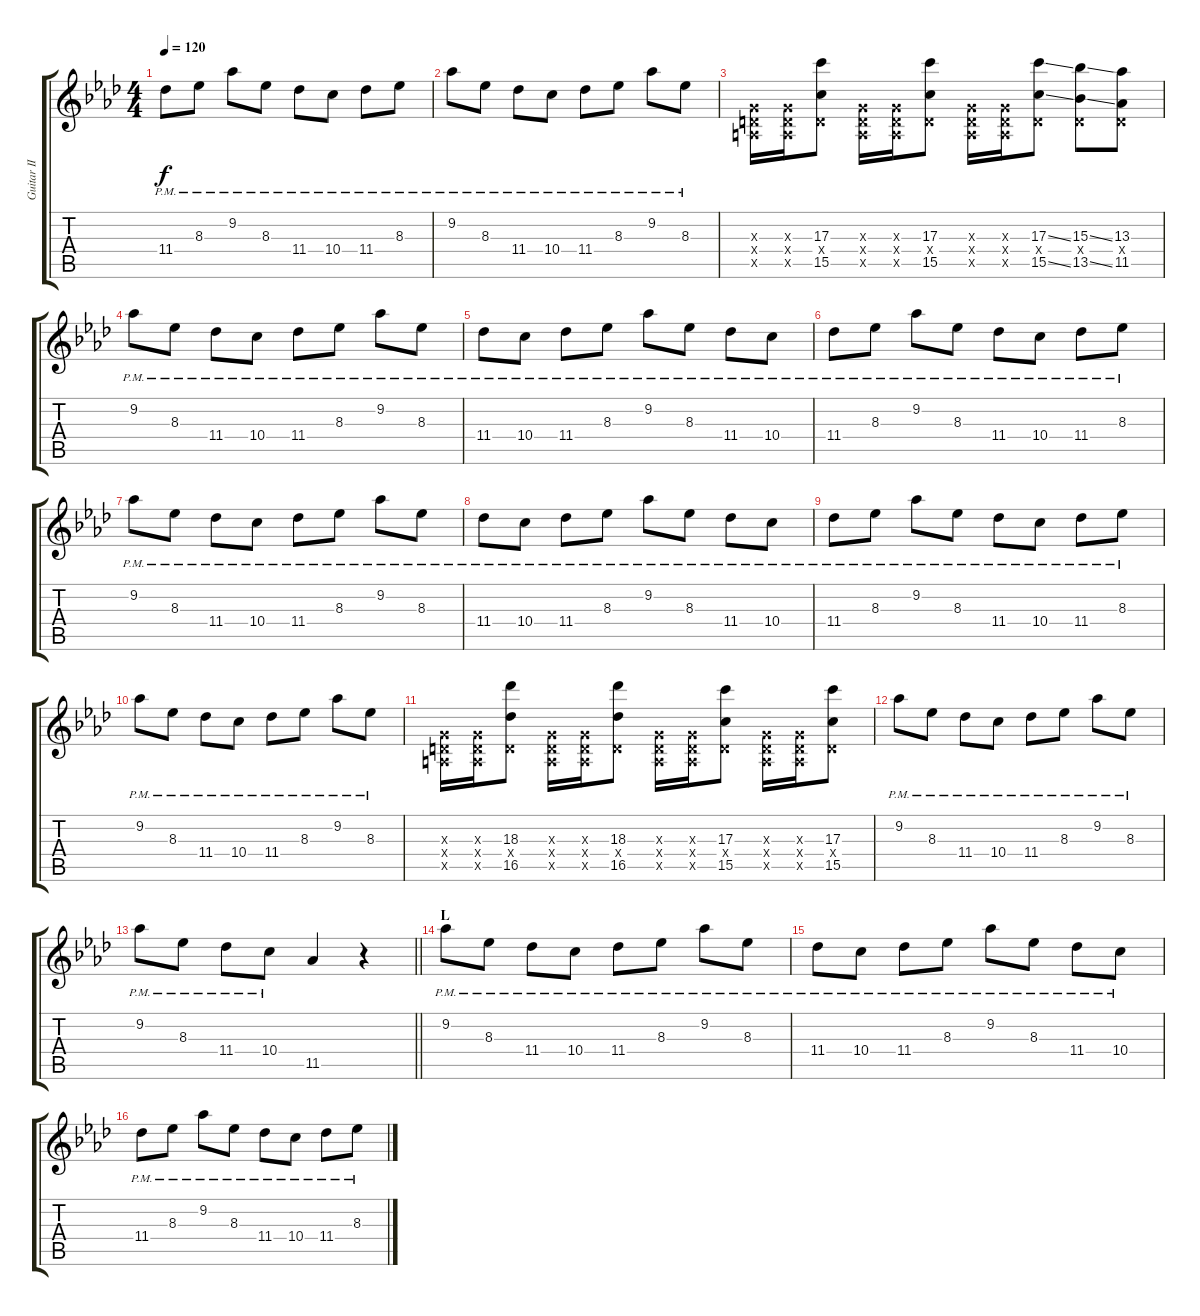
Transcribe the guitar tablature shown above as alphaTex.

\track ("Guitar II" "Guitar II") {instrument overdrivenguitar}
\staff {score tabs}
\tuning (E4 B3 G3 D3 A2 E2) {hide}
\ts (4 4)
\tempo 120
\clef g2
\ks ab
11.4{pm}.8{dy f} 8.3{pm}.8 9.2{pm}.8 8.3{pm}.8 11.4{pm}.8 10.4{pm}.8 11.4{pm}.8 8.3{pm}.8 |
9.2{pm}.8 8.3{pm}.8 11.4{pm}.8 10.4{pm}.8 11.4{pm}.8 8.3{pm}.8 9.2{pm}.8 8.3{pm}.8 |
(0.3{x} 0.4{x} 0.5{x}).16 (0.3{x} 0.4{x} 0.5{x}).16 (17.3 0.4{x} 15.5).8 (0.3{x} 0.4{x} 0.5{x}).16 (0.3{x} 0.4{x} 0.5{x}).16 (17.3 0.4{x} 15.5).8 (0.3{x} 0.4{x} 0.5{x}).16 (0.3{x} 0.4{x} 0.5{x}).16 (17.3{ss} 0.4{x} 15.5{ss}).8 (15.3{ss} 0.4{x} 13.5{ss}).8 (13.3 0.4{x} 11.5).8 |
9.2{pm}.8 8.3{pm}.8 11.4{pm}.8 10.4{pm}.8 11.4{pm}.8 8.3{pm}.8 9.2{pm}.8 8.3{pm}.8 |
11.4{pm}.8 10.4{pm}.8 11.4{pm}.8 8.3{pm}.8 9.2{pm}.8 8.3{pm}.8 11.4{pm}.8 10.4{pm}.8 |
11.4{pm}.8 8.3{pm}.8 9.2{pm}.8 8.3{pm}.8 11.4{pm}.8 10.4{pm}.8 11.4{pm}.8 8.3{pm}.8 |
9.2{pm}.8 8.3{pm}.8 11.4{pm}.8 10.4{pm}.8 11.4{pm}.8 8.3{pm}.8 9.2{pm}.8 8.3{pm}.8 |
11.4{pm}.8 10.4{pm}.8 11.4{pm}.8 8.3{pm}.8 9.2{pm}.8 8.3{pm}.8 11.4{pm}.8 10.4{pm}.8 |
11.4{pm}.8 8.3{pm}.8 9.2{pm}.8 8.3{pm}.8 11.4{pm}.8 10.4{pm}.8 11.4{pm}.8 8.3{pm}.8 |
9.2{pm}.8 8.3{pm}.8 11.4{pm}.8 10.4{pm}.8 11.4{pm}.8 8.3{pm}.8 9.2{pm}.8 8.3{pm}.8 |
(0.3{x} 0.4{x} 0.5{x}).16 (0.3{x} 0.4{x} 0.5{x}).16 (18.3 0.4{x} 16.5).8 (0.3{x} 0.4{x} 0.5{x}).16 (0.3{x} 0.4{x} 0.5{x}).16 (18.3 0.4{x} 16.5).8 (0.3{x} 0.4{x} 0.5{x}).16 (0.3{x} 0.4{x} 0.5{x}).16 (17.3 0.4{x} 15.5).8 (0.3{x} 0.4{x} 0.5{x}).16 (0.3{x} 0.4{x} 0.5{x}).16 (17.3 0.4{x} 15.5).8 |
9.2{pm}.8 8.3{pm}.8 11.4{pm}.8 10.4{pm}.8 11.4{pm}.8 8.3{pm}.8 9.2{pm}.8 8.3{pm}.8 |
\barLineRight lightlight
9.2{pm}.8 8.3{pm}.8 11.4{pm}.8 10.4{pm}.8 11.5.4 r.4 |
\section ("" "L")
9.2{pm}.8 8.3{pm}.8 11.4{pm}.8 10.4{pm}.8 11.4{pm}.8 8.3{pm}.8 9.2{pm}.8 8.3{pm}.8 |
11.4{pm}.8 10.4{pm}.8 11.4{pm}.8 8.3{pm}.8 9.2{pm}.8 8.3{pm}.8 11.4{pm}.8 10.4{pm}.8 |
11.4{pm}.8 8.3{pm}.8 9.2{pm}.8 8.3{pm}.8 11.4{pm}.8 10.4{pm}.8 11.4{pm}.8 8.3{pm}.8
